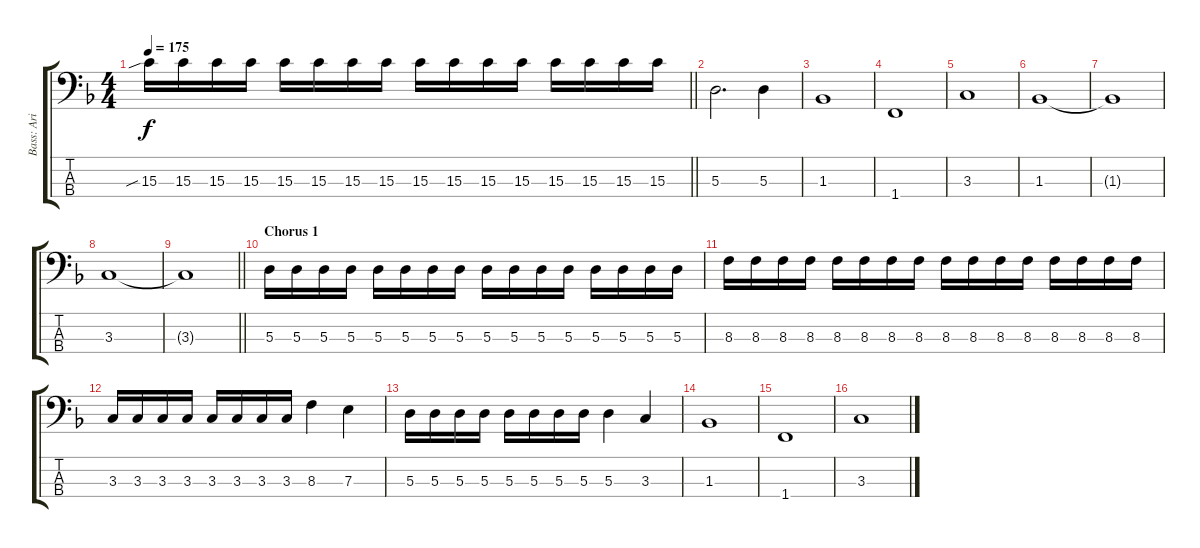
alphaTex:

\track ("Bass: Ari Katajamäki" "Bass: Ari ") {instrument electricbassfinger}
\staff {score tabs}
\tuning (G2 D2 A1 E1) {hide}
\ts (4 4)
\tempo 175
\clef f4
\barLineRight lightlight
\ks dminor
15.3{sib}.16{dy f} 15.3.16 15.3.16 15.3.16 15.3.16 15.3.16 15.3.16 15.3.16 15.3.16 15.3.16 15.3.16 15.3.16 15.3.16 15.3.16 15.3.16 15.3.16 |
5.3.2{d} 5.3.4 |
1.3.1 |
1.4.1 |
3.3.1 |
1.3.1 |
1.3{t}.1 |
3.3.1 |
\barLineRight lightlight
3.3{t}.1 |
\section ("" "Chorus 1")
5.3.16 5.3.16 5.3.16 5.3.16 5.3.16 5.3.16 5.3.16 5.3.16 5.3.16 5.3.16 5.3.16 5.3.16 5.3.16 5.3.16 5.3.16 5.3.16 |
8.3.16 8.3.16 8.3.16 8.3.16 8.3.16 8.3.16 8.3.16 8.3.16 8.3.16 8.3.16 8.3.16 8.3.16 8.3.16 8.3.16 8.3.16 8.3.16 |
3.3.16 3.3.16 3.3.16 3.3.16 3.3.16 3.3.16 3.3.16 3.3.16 8.3.4 7.3.4 |
5.3.16 5.3.16 5.3.16 5.3.16 5.3.16 5.3.16 5.3.16 5.3.16 5.3.4 3.3.4 |
1.3.1 |
1.4.1 |
3.3.1
